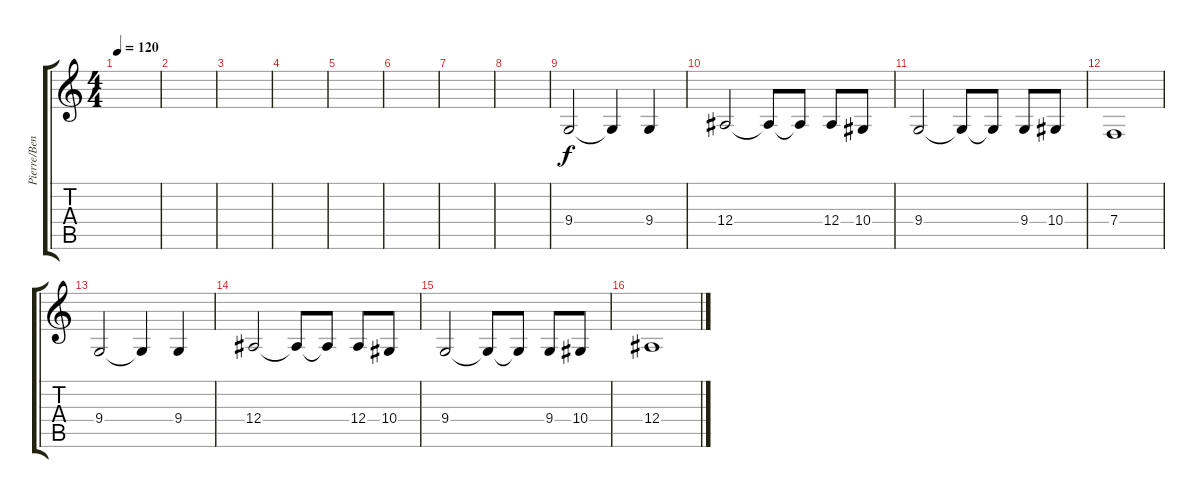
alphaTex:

\track ("Pierre/Benjamin" "Pierre/Ben") {instrument lead6voice}
\staff {score tabs}
\tuning (C4 G3 Eb3 Bb2 F2 C2) {hide}
\ts (4 4)
\tempo 120
\clef g2
\ks c
|
|
|
|
|
|
|
|
9.4.2 9.4{t}.4 9.4.4 |
12.4.2 12.4{t}.8 12.4{t}.8 12.4.8 10.4.8 |
9.4.2 9.4{t}.8 9.4{t}.8 9.4.8 10.4.8 |
7.4.1 |
9.4.2 9.4{t}.4 9.4.4 |
12.4.2 12.4{t}.8 12.4{t}.8 12.4.8 10.4.8 |
9.4.2 9.4{t}.8 9.4{t}.8 9.4.8 10.4.8 |
12.4.1
